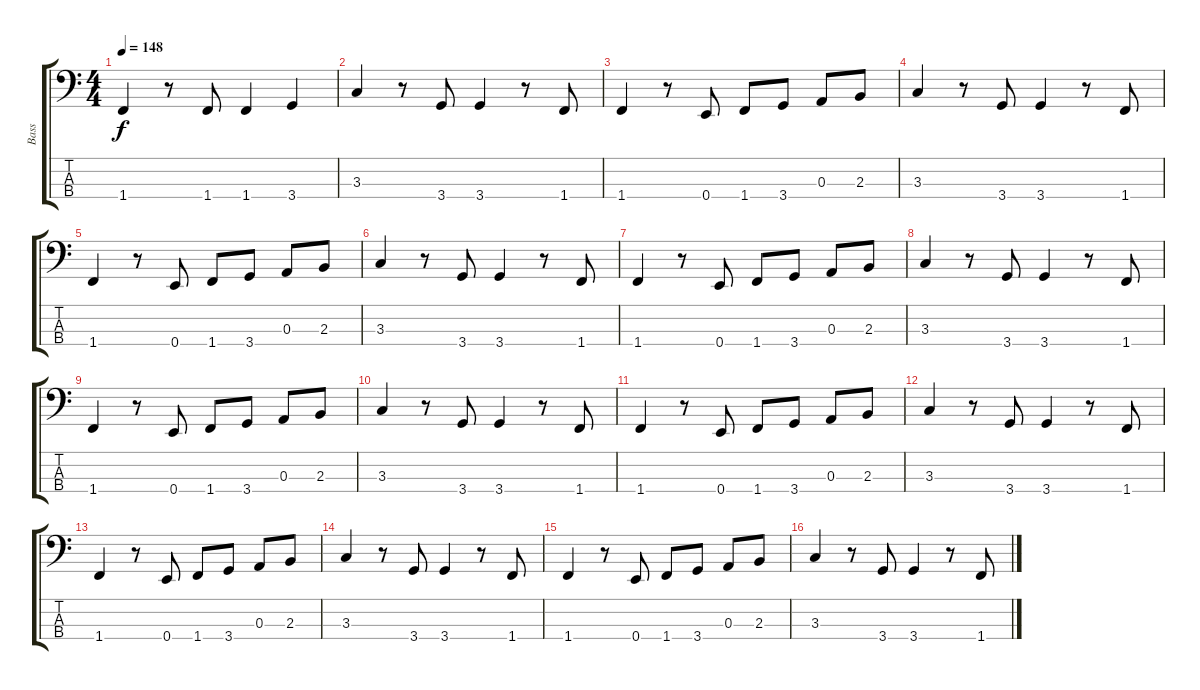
\track ("Bass" "Bass") {instrument electricbassfinger}
\staff {score tabs}
\tuning (G2 D2 A1 E1) {hide}
\ts (4 4)
\tempo 148
\clef f4
\ks c
1.4.4{dy f} r.8 1.4.8 1.4.4 3.4.4 |
3.3.4 r.8 3.4.8 3.4.4 r.8 1.4.8 |
1.4.4 r.8 0.4.8 1.4.8 3.4.8 0.3.8 2.3.8 |
3.3.4 r.8 3.4.8 3.4.4 r.8 1.4.8 |
1.4.4 r.8 0.4.8 1.4.8 3.4.8 0.3.8 2.3.8 |
3.3.4 r.8 3.4.8 3.4.4 r.8 1.4.8 |
1.4.4 r.8 0.4.8 1.4.8 3.4.8 0.3.8 2.3.8 |
3.3.4 r.8 3.4.8 3.4.4 r.8 1.4.8 |
1.4.4 r.8 0.4.8 1.4.8 3.4.8 0.3.8 2.3.8 |
3.3.4 r.8 3.4.8 3.4.4 r.8 1.4.8 |
1.4.4 r.8 0.4.8 1.4.8 3.4.8 0.3.8 2.3.8 |
3.3.4 r.8 3.4.8 3.4.4 r.8 1.4.8 |
1.4.4 r.8 0.4.8 1.4.8 3.4.8 0.3.8 2.3.8 |
3.3.4 r.8 3.4.8 3.4.4 r.8 1.4.8 |
1.4.4 r.8 0.4.8 1.4.8 3.4.8 0.3.8 2.3.8 |
3.3.4 r.8 3.4.8 3.4.4 r.8 1.4.8
